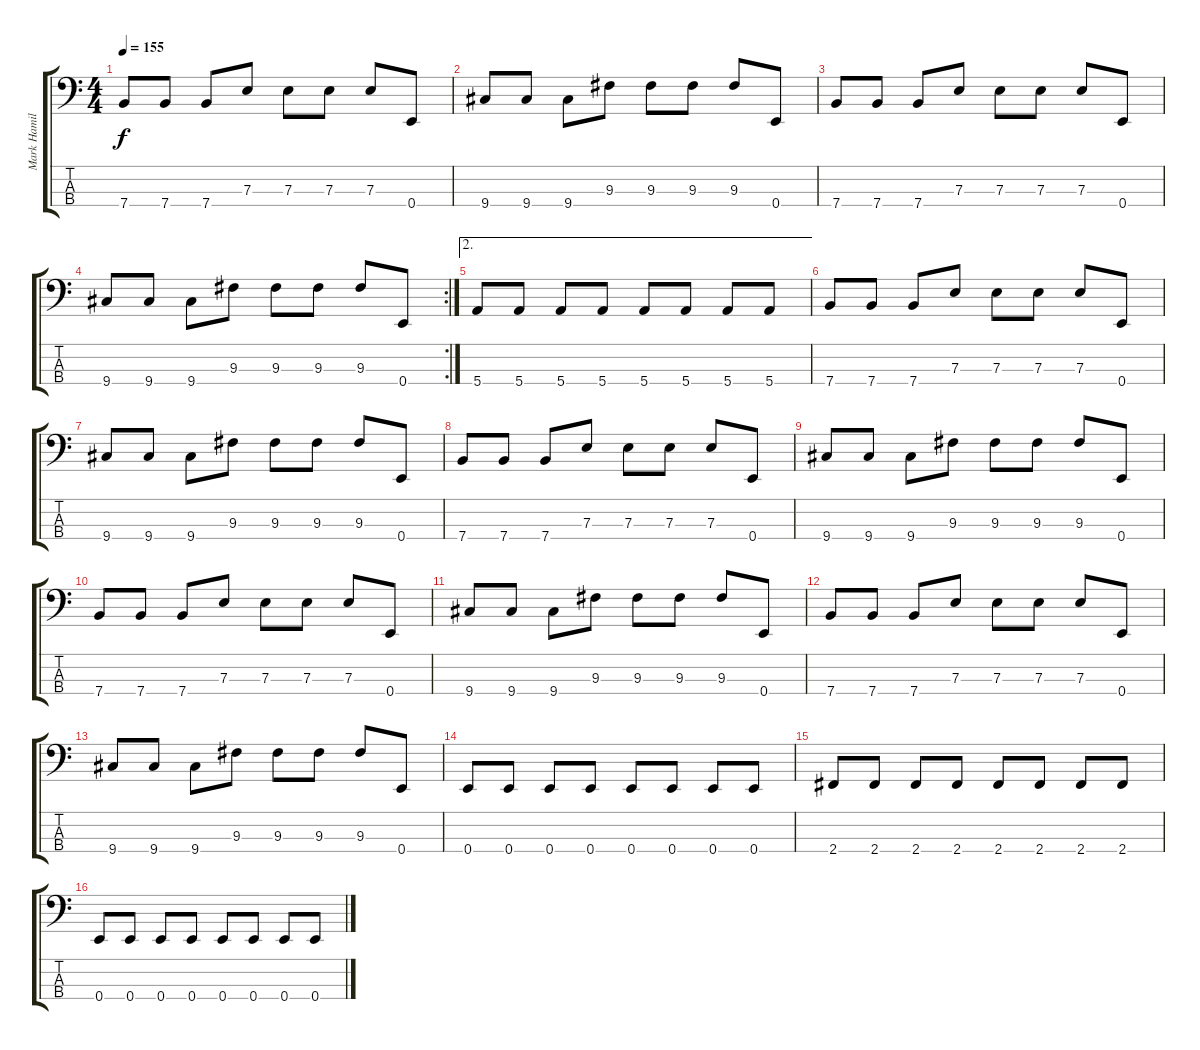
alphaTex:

\track ("Mark Hamilton" "Mark Hamil") {instrument electricbasspick}
\staff {score tabs}
\tuning (G2 D2 A1 E1) {hide}
\ts (4 4)
\tempo 155
\clef f4
\ks c
7.4.8{dy f} 7.4.8 7.4.8 7.3.8 7.3.8 7.3.8 7.3.8 0.4.8 |
9.4.8 9.4.8 9.4.8 9.3.8 9.3.8 9.3.8 9.3.8 0.4.8 |
7.4.8 7.4.8 7.4.8 7.3.8 7.3.8 7.3.8 7.3.8 0.4.8 |
\rc 2
9.4.8 9.4.8 9.4.8 9.3.8 9.3.8 9.3.8 9.3.8 0.4.8 |
\ae 2
5.4.8 5.4.8 5.4.8 5.4.8 5.4.8 5.4.8 5.4.8 5.4.8 |
7.4.8 7.4.8 7.4.8 7.3.8 7.3.8 7.3.8 7.3.8 0.4.8 |
9.4.8 9.4.8 9.4.8 9.3.8 9.3.8 9.3.8 9.3.8 0.4.8 |
7.4.8 7.4.8 7.4.8 7.3.8 7.3.8 7.3.8 7.3.8 0.4.8 |
9.4.8 9.4.8 9.4.8 9.3.8 9.3.8 9.3.8 9.3.8 0.4.8 |
7.4.8 7.4.8 7.4.8 7.3.8 7.3.8 7.3.8 7.3.8 0.4.8 |
9.4.8 9.4.8 9.4.8 9.3.8 9.3.8 9.3.8 9.3.8 0.4.8 |
7.4.8 7.4.8 7.4.8 7.3.8 7.3.8 7.3.8 7.3.8 0.4.8 |
9.4.8 9.4.8 9.4.8 9.3.8 9.3.8 9.3.8 9.3.8 0.4.8 |
0.4.8{volume 12} 0.4.8 0.4.8 0.4.8 0.4.8 0.4.8 0.4.8 0.4.8 |
2.4.8 2.4.8 2.4.8 2.4.8 2.4.8 2.4.8 2.4.8 2.4.8 |
0.4.8 0.4.8 0.4.8 0.4.8 0.4.8 0.4.8 0.4.8 0.4.8
